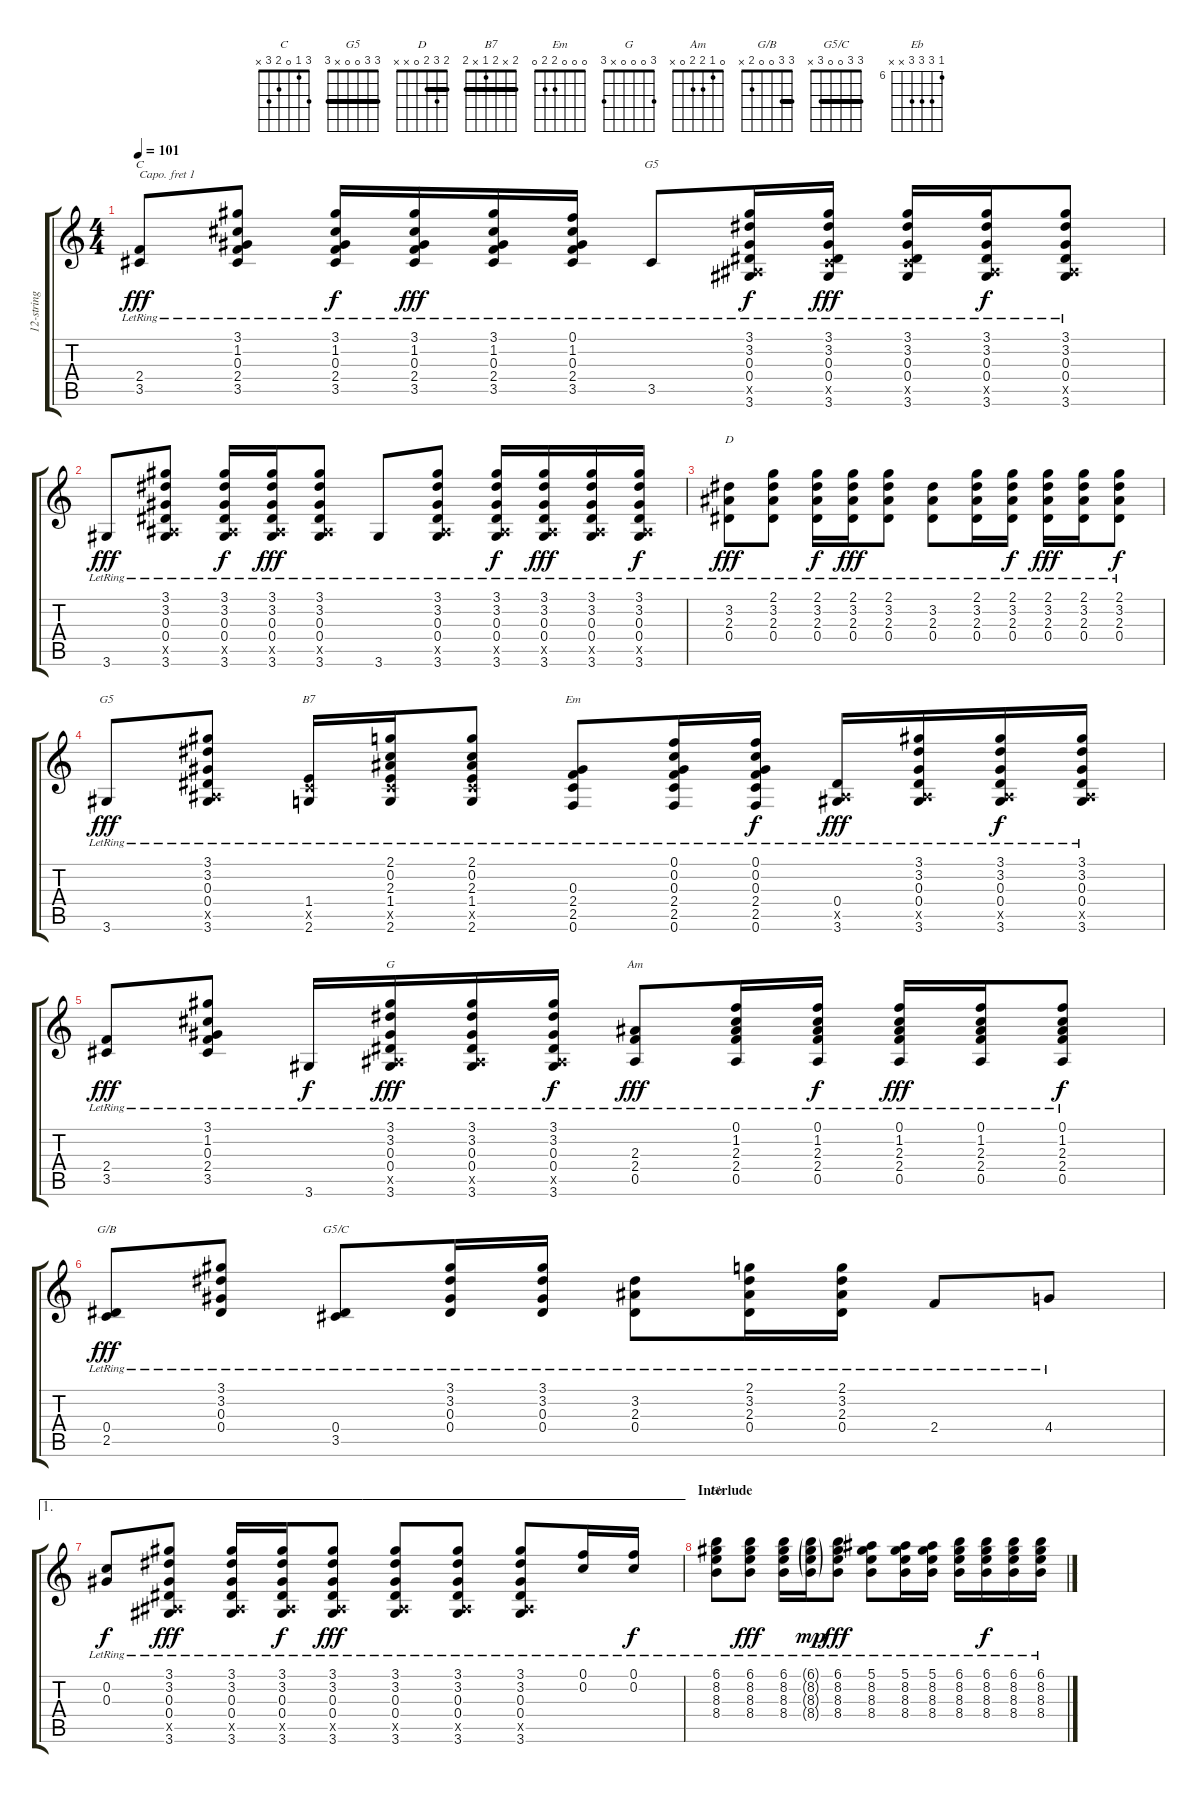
\track ("12-string" "12-string") {instrument acousticguitarsteel}
\staff {score tabs}
\capo 1
\tuning (E4 B3 G3 D3 A2 E2) {hide}
\chord ("C" 3 1 0 2 3 x)
\chord ("G5" 3 3 0 0 3 x) {barre 3}
\chord ("D" 2 3 2 0 x x) {barre 2}
\chord ("G5" 3 3 0 0 x 3) {barre 3}
\chord ("B7" 2 x 2 1 x 2) {barre 2}
\chord ("Em" 0 0 0 2 2 0)
\chord ("G" 3 0 0 0 x 3)
\chord ("Am" 0 1 2 2 0 x)
\chord ("G/B" 3 3 0 0 2 x) {barre 3}
\chord ("G5/C" 3 3 0 0 3 x) {barre 3}
\chord ("Eb" 6 8 8 8 x x) {firstfret 6}
\ts (4 4)
\tempo 101
\clef g2
\ks c
(2.4{lr} 3.5{lr}).8{ch "C" dy fff} (3.1{lr} 1.2{lr} 0.3{lr} 2.4{lr} 3.5{lr}).8 (3.1{lr} 1.2{lr} 0.3{lr} 2.4{lr} 3.5{lr}).16{dy f} (3.1{lr} 1.2{lr} 0.3{lr} 2.4{lr} 3.5{lr}).16{dy fff} (3.1{lr} 1.2{lr} 0.3{lr} 2.4{lr} 3.5{lr}).16 (0.1{lr} 1.2{lr} 0.3{lr} 2.4{lr} 3.5{lr}).16 3.5{lr}.8{ch "G5"} (3.1{lr} 3.2{lr} 0.3{lr} 0.4{lr} 0.5{x} 3.6{lr}).16{dy f} (3.1{lr} 3.2{lr} 0.3{lr} 0.4{lr} 3.5{x} 3.6{lr}).16{dy fff} (3.1{lr} 3.2{lr} 0.3{lr} 0.4{lr} 3.5{x} 3.6{lr}).16 (3.1{lr} 3.2{lr} 0.3{lr} 0.4{lr} 0.5{x} 3.6{lr}).16{dy f} (3.1{lr} 3.2{lr} 0.3{lr} 0.4{lr} 0.5{x} 3.6{lr}).8 |
3.6{lr}.8{dy fff} (3.1{lr} 3.2{lr} 0.3{lr} 0.4{lr} 0.5{x} 3.6{lr}).8 (3.1{lr} 3.2{lr} 0.3{lr} 0.4{lr} 0.5{x} 3.6{lr}).16{dy f} (3.1{lr} 3.2{lr} 0.3{lr} 0.4{lr} 0.5{x} 3.6{lr}).16{dy fff} (3.1{lr} 3.2{lr} 0.3{lr} 0.4{lr} 0.5{x} 3.6{lr}).8 3.6{lr}.8 (3.1{lr} 3.2{lr} 0.3{lr} 0.4{lr} 0.5{x} 3.6{lr}).8 (3.1{lr} 3.2{lr} 0.3{lr} 0.4{lr} 0.5{x} 3.6{lr}).16{dy f} (3.1{lr} 3.2{lr} 0.3{lr} 0.4{lr} 0.5{x} 3.6{lr}).16{dy fff} (3.1{lr} 3.2{lr} 0.3{lr} 0.4{lr} 0.5{x} 3.6{lr}).16 (3.1{lr} 3.2{lr} 0.3{lr} 0.4{lr} 0.5{x} 3.6{lr}).16{dy f} |
(3.2{lr} 2.3{lr} 0.4{lr}).8{ch "D" dy fff} (2.1{lr} 3.2{lr} 2.3{lr} 0.4{lr}).8 (2.1{lr} 3.2{lr} 2.3{lr} 0.4{lr}).16{dy f} (2.1{lr} 3.2{lr} 2.3{lr} 0.4{lr}).16{dy fff} (2.1{lr} 3.2{lr} 2.3{lr} 0.4{lr}).8 (3.2{lr} 2.3{lr} 0.4{lr}).8 (2.1{lr} 3.2{lr} 2.3{lr} 0.4{lr}).16 (2.1{lr} 3.2{lr} 2.3{lr} 0.4{lr}).16{dy f} (2.1{lr} 3.2{lr} 2.3{lr} 0.4{lr}).16{dy fff} (2.1{lr} 3.2{lr} 2.3{lr} 0.4{lr}).16 (2.1{lr} 3.2{lr} 2.3{lr} 0.4{lr}).8{dy f} |
3.6{lr}.8{ch "G5" dy fff} (3.1{lr} 3.2{lr} 0.3{lr} 0.4{lr} 0.5{x} 3.6{lr}).8 (1.4{lr} 2.5{x} 2.6{lr}).16{ch "B7"} (2.1{lr} 0.2{lr} 2.3{lr} 1.4{lr} 2.5{x} 2.6{lr}).16 (2.1{lr} 0.2{lr} 2.3{lr} 1.4{lr} 2.5{x} 2.6{lr}).8 (0.3{lr} 2.4{lr} 2.5{lr} 0.6{lr}).8{ch "Em"} (0.1{lr} 0.2{lr} 0.3{lr} 2.4{lr} 2.5{lr} 0.6{lr}).16 (0.1{lr} 0.2{lr} 0.3{lr} 2.4{lr} 2.5{lr} 0.6{lr}).16{dy f} (0.4{lr} 0.5{x} 3.6{lr}).16{dy fff} (3.1{lr} 3.2{lr} 0.3{lr} 0.4{lr} 0.5{x} 3.6{lr}).16 (3.1{lr} 3.2{lr} 0.3{lr} 0.4{lr} 0.5{x} 3.6{lr}).16{dy f} (3.1{lr} 3.2{lr} 0.3{lr} 0.4{lr} 0.5{x} 3.6{lr}).16 |
(2.4{lr} 3.5{lr}).8{dy fff} (3.1{lr} 1.2{lr} 0.3{lr} 2.4{lr} 3.5{lr}).8 3.6{lr}.16{dy f} (3.1{lr} 3.2{lr} 0.3{lr} 0.4{lr} 0.5{x} 3.6{lr}).16{ch "G" dy fff} (3.1{lr} 3.2{lr} 0.3{lr} 0.4{lr} 0.5{x} 3.6{lr}).16 (3.1{lr} 3.2{lr} 0.3{lr} 0.4{lr} 0.5{x} 3.6{lr}).16{dy f} (2.3{lr} 2.4{lr} 0.5{lr}).8{ch "Am" dy fff} (0.1{lr} 1.2{lr} 2.3{lr} 2.4{lr} 0.5{lr}).16 (0.1{lr} 1.2{lr} 2.3{lr} 2.4{lr} 0.5{lr}).16{dy f} (0.1{lr} 1.2{lr} 2.3{lr} 2.4{lr} 0.5{lr}).16{dy fff} (0.1{lr} 1.2{lr} 2.3{lr} 2.4{lr} 0.5{lr}).16 (0.1{lr} 1.2{lr} 2.3{lr} 2.4{lr} 0.5{lr}).8{dy f} |
(0.4{lr} 2.5{lr}).8{ch "G/B" dy fff} (3.1{lr} 3.2{lr} 0.3{lr} 0.4{lr}).8 (0.4{lr} 3.5{lr}).8{ch "G5/C"} (3.1{lr} 3.2{lr} 0.3{lr} 0.4{lr}).16 (3.1{lr} 3.2{lr} 0.3{lr} 0.4{lr}).16 (3.2{lr} 2.3{lr} 0.4{lr}).8 (2.1{lr} 3.2{lr} 2.3{lr} 0.4{lr}).16 (2.1{lr} 3.2{lr} 2.3{lr} 0.4{lr}).16 2.4{lr}.8 4.4{lr}.8 |
\ae 1
(0.2{lr} 0.3{lr}).8{dy f} (3.1{lr} 3.2{lr} 0.3{lr} 0.4{lr} 0.5{x} 3.6{lr}).8{dy fff} (3.1{lr} 3.2{lr} 0.3{lr} 0.4{lr} 0.5{x} 3.6{lr}).16 (3.1{lr} 3.2{lr} 0.3{lr} 0.4{lr} 0.5{x} 3.6{lr}).16{dy f} (3.1{lr} 3.2{lr} 0.3{lr} 0.4{lr} 0.5{x} 3.6{lr}).8{dy fff} (3.1{lr} 3.2{lr} 0.3{lr} 0.4{lr} 0.5{x} 3.6{lr}).8 (3.1{lr} 3.2{lr} 0.3{lr} 0.4{lr} 0.5{x} 3.6{lr}).8 (3.1{lr} 3.2{lr} 0.3{lr} 0.4{lr} 0.5{x} 3.6{lr}).8 (0.1{lr} 0.2{lr}).16 (0.1{lr} 0.2{lr}).16{dy f} |
\section ("" "Interlude")
(6.1{lr} 8.2{lr} 8.3{lr} 8.4{lr}).8{ch "Eb"} (6.1{lr} 8.2{lr} 8.3{lr} 8.4{lr}).8{dy fff} (6.1{lr} 8.2{lr} 8.3{lr} 8.4{lr}).16 (6.1{g lr} 8.2{g lr} 8.3{g lr} 8.4{g lr}).16{dy mp} (6.1{lr} 8.2{lr} 8.3{lr} 8.4{lr}).8{dy fff} (5.1{lr} 8.2{lr} 8.3{lr} 8.4{lr}).8 (5.1{lr} 8.2{lr} 8.3{lr} 8.4{lr}).16 (5.1{lr} 8.2{lr} 8.3{lr} 8.4{lr}).16 (6.1{lr} 8.2{lr} 8.3{lr} 8.4{lr}).16 (6.1{lr} 8.2{lr} 8.3{lr} 8.4{lr}).16{dy f} (6.1{lr} 8.2{lr} 8.3{lr} 8.4{lr}).16 (6.1{lr} 8.2{lr} 8.3{lr} 8.4{lr}).16
